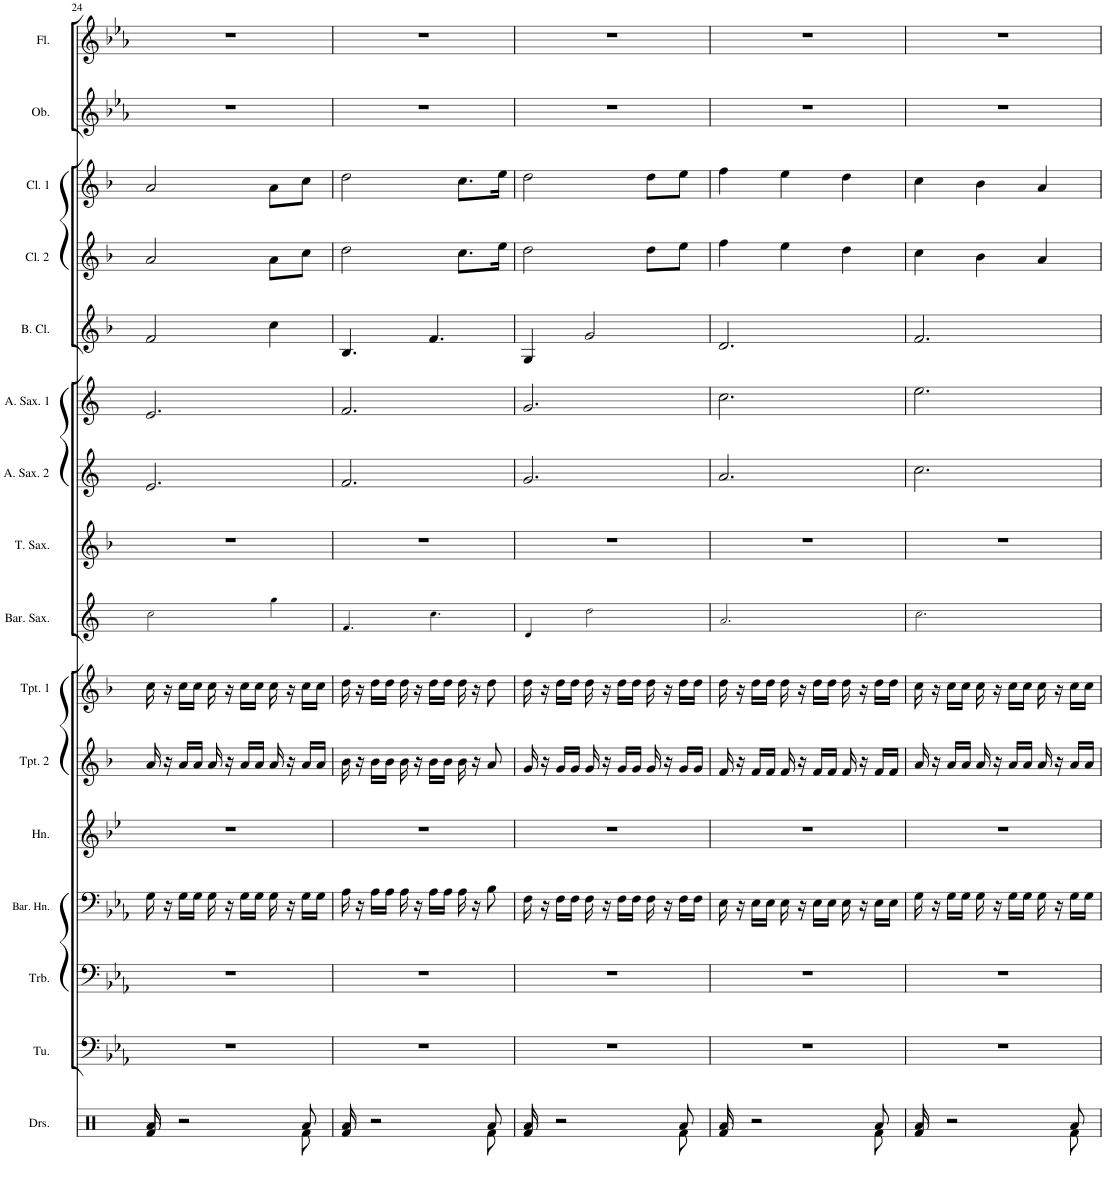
**kern	**kern	**kern	**kern	**kern	**kern	**kern	**kern	**kern	**kern	**kern	**kern	**kern	**kern	**kern	**kern
*part16	*part15	*part14	*part13	*part12	*part11	*part10	*part9	*part8	*part7	*part6	*part5	*part4	*part3	*part2	*part1
*staff16	*staff15	*staff14	*staff13	*staff12	*staff11	*staff10	*staff9	*staff8	*staff7	*staff6	*staff5	*staff4	*staff3	*staff2	*staff1
*I"Drumset	*I"Tuba	*I"Trombone	*I"Baritone Horn	*I"Horn	*I"Trumpet 2	*I"Trumpet 1	*I"Baritone Saxophone	*I"Tenor Saxophone	*I"Alto Saxophone 2	*I"Alto Saxophone 1	*I"Bass Clarinet	*I"Clarinet 2	*I"Clarinet 1	*I"Oboe	*I"Flute
*I'Drs.	*I'Tu.	*I'Trb.	*I'Bar. Hn.	*I'Hn.	*I'Tpt. 2	*I'Tpt. 1	*I'Bar. Sax.	*I'T. Sax.	*I'A. Sax. 2	*I'A. Sax. 1	*I'B. Cl.	*I'Cl. 2	*I'Cl. 1	*I'Ob.	*I'Fl.
!!LO:PB:g=z
*clefX	*clefF4	*clefF4	*clefF4	*clefG2	*clefG2	*clefG2	*clefG2	*clefG2	*clefG2	*clefG2	*clefG2	*clefG2	*clefG2	*clefG2	*clefG2
*	*	*	*Trd4c7	*Trd4c7	*Trd1c2	*Trd1c2	*Trd12c21	*Trd8c14	*Trd5c9	*Trd5c9	*Trd8c14	*Trd1c2	*Trd1c2	*	*
*k[]	*k[b-e-a-]	*k[b-e-a-]	*k[b-e-a-]	*k[b-e-]	*k[b-]	*k[b-]	*k[]	*k[b-]	*k[]	*k[]	*k[b-]	*k[b-]	*k[b-]	*k[b-e-a-]	*k[b-e-a-]
*M3/4	*M3/4	*M3/4	*M3/4	*M3/4	*M3/4	*M3/4	*M3/4	*M3/4	*M3/4	*M3/4	*M3/4	*M3/4	*M3/4	*M3/4	*M3/4
=24	=24	=24	=24	=24	=24	=24	=24	=24	=24	=24	=24	=24	=24	=24	=24
*^	*	*	*	*	*	*	*	*	*	*	*	*	*	*	*
8Ra/	8Rf/L	2.r	2.r	16G\	2.r	16a/	16cc\	2cc!\	2.r	2.e/	2.e/	2f/	2a/	2a/	2.r	2.r
.	.	.	.	16r	.	16r	16r	.	.	.	.	.	.	.	.	.
2r	2ryy	.	.	16G\LL	.	16a/LL	16cc\LL	.	.	.	.	.	.	.	.	.
.	.	.	.	16G\JJ	.	16a/JJ	16cc\JJ	.	.	.	.	.	.	.	.	.
.	.	.	.	16G\	.	16a/	16cc\	.	.	.	.	.	.	.	.	.
.	.	.	.	16r	.	16r	16r	.	.	.	.	.	.	.	.	.
.	.	.	.	16G\LL	.	16a/LL	16cc\LL	.	.	.	.	.	.	.	.	.
.	.	.	.	16G\JJ	.	16a/JJ	16cc\JJ	.	.	.	.	.	.	.	.	.
.	.	.	.	16G\	.	16a/	16cc\	4gg!\	.	.	.	4cc\	8a\L	8a\L	.	.
.	.	.	.	16r	.	16r	16r	.	.	.	.	.	.	.	.	.
8Ra/	8Rf\J	.	.	16G\LL	.	16a/LL	16cc\LL	.	.	.	.	.	8cc\J	8cc\J	.	.
.	.	.	.	16G\JJ	.	16a/JJ	16cc\JJ	.	.	.	.	.	.	.	.	.
=25	=25	=25	=25	=25	=25	=25	=25	=25	=25	=25	=25	=25	=25	=25	=25	=25
8Ra/	8Rf/L	2.r	2.r	16A-\	2.r	16b-\	16dd\	4.f!/	2.r	2.f/	2.f/	4.B-/	2dd\	2dd\	2.r	2.r
.	.	.	.	16r	.	16r	16r	.	.	.	.	.	.	.	.	.
2r	2ryy	.	.	16A-\LL	.	16b-\LL	16dd\LL	.	.	.	.	.	.	.	.	.
.	.	.	.	16A-\JJ	.	16b-\JJ	16dd\JJ	.	.	.	.	.	.	.	.	.
.	.	.	.	16A-\	.	16b-\	16dd\	.	.	.	.	.	.	.	.	.
.	.	.	.	16r	.	16r	16r	.	.	.	.	.	.	.	.	.
.	.	.	.	16A-\LL	.	16b-\LL	16dd\LL	4.cc!\	.	.	.	4.f/	.	.	.	.
.	.	.	.	16A-\JJ	.	16b-\JJ	16dd\JJ	.	.	.	.	.	.	.	.	.
.	.	.	.	16A-\	.	16b-\	16dd\	.	.	.	.	.	8.cc\L	8.cc\L	.	.
.	.	.	.	16r	.	16r	16r	.	.	.	.	.	.	.	.	.
8Ra/	8Rf\J	.	.	8B-\	.	8a/	8dd\	.	.	.	.	.	.	.	.	.
.	.	.	.	.	.	.	.	.	.	.	.	.	16ee\Jk	16ee\Jk	.	.
=26	=26	=26	=26	=26	=26	=26	=26	=26	=26	=26	=26	=26	=26	=26	=26	=26
8Ra/	8Rf/L	2.r	2.r	16F\	2.r	16g/	16dd\	4d!/	2.r	2.g/	2.g/	4G/	2dd\	2dd\	2.r	2.r
.	.	.	.	16r	.	16r	16r	.	.	.	.	.	.	.	.	.
2r	2ryy	.	.	16F\LL	.	16g/LL	16dd\LL	.	.	.	.	.	.	.	.	.
.	.	.	.	16F\JJ	.	16g/JJ	16dd\JJ	.	.	.	.	.	.	.	.	.
.	.	.	.	16F\	.	16g/	16dd\	2dd!\	.	.	.	2g/	.	.	.	.
.	.	.	.	16r	.	16r	16r	.	.	.	.	.	.	.	.	.
.	.	.	.	16F\LL	.	16g/LL	16dd\LL	.	.	.	.	.	.	.	.	.
.	.	.	.	16F\JJ	.	16g/JJ	16dd\JJ	.	.	.	.	.	.	.	.	.
.	.	.	.	16F\	.	16g/	16dd\	.	.	.	.	.	8dd\L	8dd\L	.	.
.	.	.	.	16r	.	16r	16r	.	.	.	.	.	.	.	.	.
8Ra/	8Rf\J	.	.	16F\LL	.	16g/LL	16dd\LL	.	.	.	.	.	8ee\J	8ee\J	.	.
.	.	.	.	16F\JJ	.	16g/JJ	16dd\JJ	.	.	.	.	.	.	.	.	.
=27	=27	=27	=27	=27	=27	=27	=27	=27	=27	=27	=27	=27	=27	=27	=27	=27
8Ra/	8Rf/L	2.r	2.r	16E-\	2.r	16f/	16dd\	2.a!/	2.r	2.a/	2.cc\	2.d/	4ff\	4ff\	2.r	2.r
.	.	.	.	16r	.	16r	16r	.	.	.	.	.	.	.	.	.
2r	2ryy	.	.	16E-\LL	.	16f/LL	16dd\LL	.	.	.	.	.	.	.	.	.
.	.	.	.	16E-\JJ	.	16f/JJ	16dd\JJ	.	.	.	.	.	.	.	.	.
.	.	.	.	16E-\	.	16f/	16dd\	.	.	.	.	.	4ee\	4ee\	.	.
.	.	.	.	16r	.	16r	16r	.	.	.	.	.	.	.	.	.
.	.	.	.	16E-\LL	.	16f/LL	16dd\LL	.	.	.	.	.	.	.	.	.
.	.	.	.	16E-\JJ	.	16f/JJ	16dd\JJ	.	.	.	.	.	.	.	.	.
.	.	.	.	16E-\	.	16f/	16dd\	.	.	.	.	.	4dd\	4dd\	.	.
.	.	.	.	16r	.	16r	16r	.	.	.	.	.	.	.	.	.
8Ra/	8Rf\J	.	.	16E-\LL	.	16f/LL	16dd\LL	.	.	.	.	.	.	.	.	.
.	.	.	.	16E-\JJ	.	16f/JJ	16dd\JJ	.	.	.	.	.	.	.	.	.
=28	=28	=28	=28	=28	=28	=28	=28	=28	=28	=28	=28	=28	=28	=28	=28	=28
8Ra/	8Rf/L	2.r	2.r	16G\	2.r	16a/	16cc\	2.cc!\	2.r	2.cc\	2.ee\	2.f/	4cc\	4cc\	2.r	2.r
.	.	.	.	16r	.	16r	16r	.	.	.	.	.	.	.	.	.
2r	2ryy	.	.	16G\LL	.	16a/LL	16cc\LL	.	.	.	.	.	.	.	.	.
.	.	.	.	16G\JJ	.	16a/JJ	16cc\JJ	.	.	.	.	.	.	.	.	.
.	.	.	.	16G\	.	16a/	16cc\	.	.	.	.	.	4b-\	4b-\	.	.
.	.	.	.	16r	.	16r	16r	.	.	.	.	.	.	.	.	.
.	.	.	.	16G\LL	.	16a/LL	16cc\LL	.	.	.	.	.	.	.	.	.
.	.	.	.	16G\JJ	.	16a/JJ	16cc\JJ	.	.	.	.	.	.	.	.	.
.	.	.	.	16G\	.	16a/	16cc\	.	.	.	.	.	4a/	4a/	.	.
.	.	.	.	16r	.	16r	16r	.	.	.	.	.	.	.	.	.
8Ra/	8Rf\J	.	.	16G\LL	.	16a/LL	16cc\LL	.	.	.	.	.	.	.	.	.
.	.	.	.	16G\JJ	.	16a/JJ	16cc\JJ	.	.	.	.	.	.	.	.	.
*v	*v	*	*	*	*	*	*	*	*	*	*	*	*	*	*	*
=	=	=	=	=	=	=	=	=	=	=	=	=	=	=	=
*-	*-	*-	*-	*-	*-	*-	*-	*-	*-	*-	*-	*-	*-	*-	*-
